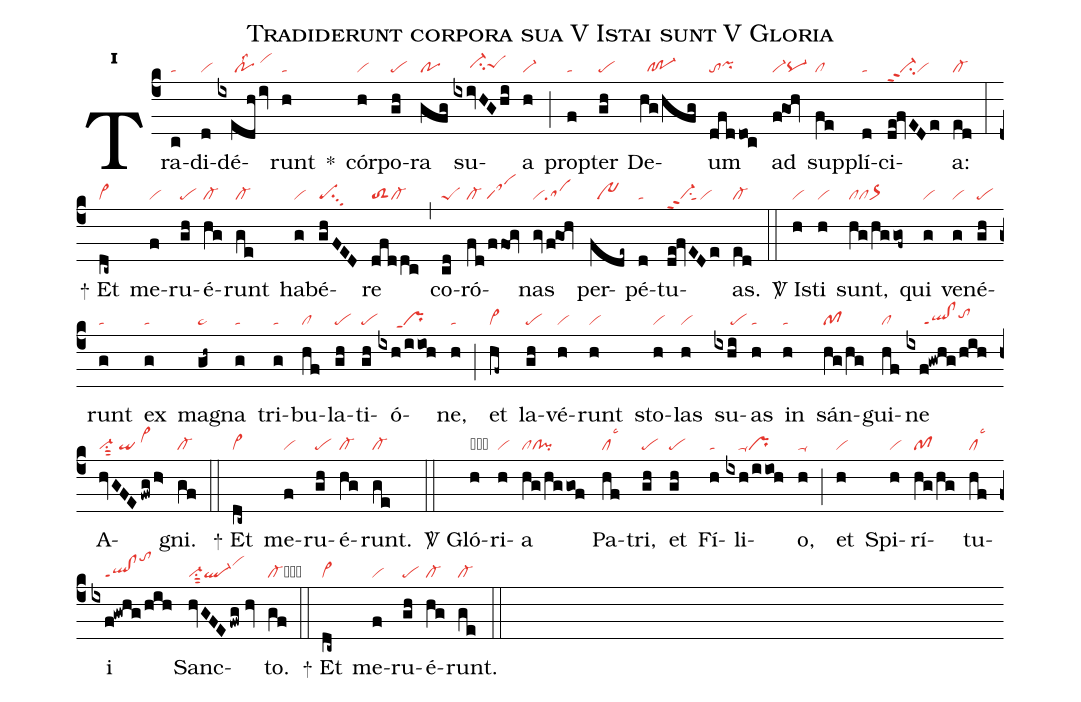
name:Tradiderunt corpora sua V Istai sunt V Gloria;
office-part:re;
mode:1;
nabc-lines:1;
%%
initial-style: 1;
name: Tradiderunt corpora sua;
mode: 1;
office-part: Responsorium;
annotation: Resp.;
annotation: i;
nabc-lines: 1;
%%
(c4) Tra(c|ta)di(d|vi)dé(ixedh/iv|/////polss2/vihj)runt(h|ta) <sp>*</sp>() cór(h|vi)po(gh|pe)ra(gfg|po) su(ixivHGhi|/////ci-hhpeShh)a(h|vi-) (;) prop(f|ta)ter(gh|pe) De(hg/hfg|//cl!po-1)um(dfddoc|topihh) ad(f@goh|vi-pq-) sup(fe|cl)plí(d|ta)ci(de!fvEDe|ci-ppt2vi)a:(ed|cl-) (:)
<sp>+</sp> Et(dc~|vi>) me(f|vi)ru(gh|pe)é(hg|cl-)runt(ge|cl-) ha(g|vi)bé(gh/FED|pesu3)re(dfddc|toS2cl-) (,) co(cd|peS)ró(fd/ffog|cl-/saM)nas(gv/f@goh|visa) per(fde~|//po~)pé(d|ta)tu(de!fvEDe|vi-ppt2su1sut1vi)as.(ed|cl-) (::)

<sp>V/</sp> Is(h|vi)ti(h|vi) sunt,(hg/hg/gof~|clclor>) qui(g|vi) ve(g|vi)né(gh|pe)runt(g|ta) ex(g|ta) mag(gh~|pe~)na(g|ta) tri(g|ta)bu(hf|cl)la(gh|pe)ti(gh|pe)ó(ixh/iioh|/////prppt1)ne,(h|ta) (;) et(hf~|vi>) la(gh|pe)vé(h|vi)runt(h|vi) sto(h|vi)las(h|vi) su(ixhi|/////pe)as(h|ta) in(h|ta) sán(hg/hg|pf)gui(hf|cl)ne(ixf!gwhg/hih|/////ql!clppt1tohi) A(hvGFE/fwg/h>|vi-su1sut2/qi/vi>hi)gni.(gf|cl-) (::)
<sp>+</sp> Et(dc~|vi>) me(f|vi)ru(gh|pe)é(hg|cl-)runt.(ge|cl-) (::)

<sp>V/</sp> Gló(h|obvi)ri(h|vi)a(hg/hggof|clcl!pi) Pa(hf|cllsc3)tri,(gh|pe) et(gh|pe) Fí(h|ta)li(ixh/iioh|////ta-pr)o,(h|ta-) (;) et(h|vi) Spi(h|vi)rí(hg/hg|pf)tu(hf|cllsc3)i(ixf!gwhg/hih|////ql!clppt1tohm) Sanc(hvGFE/fwg//hv|vi-su1sut2ql-vihk)to.(gf|cl-cb) (::)
<sp>+</sp> Et(dc~|vi>) me(f|vi)ru(gh|pe)é(hg|cl-)runt.(ge|cl-) (::)
